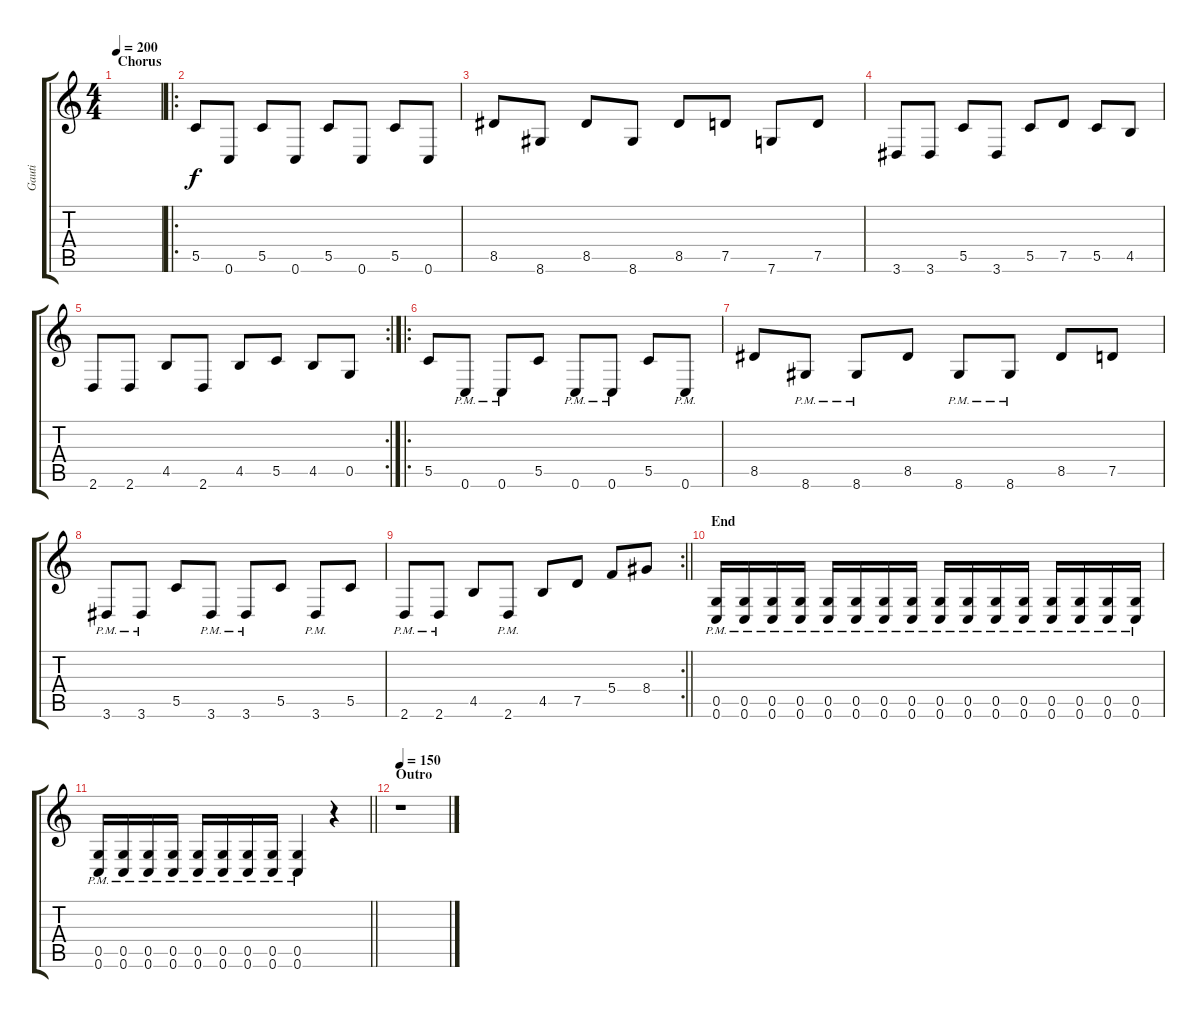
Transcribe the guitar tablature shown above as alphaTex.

\track ("Gauti" "Gauti") {instrument distortionguitar}
\staff {score tabs}
\tuning (D4 A3 F3 C3 G2 C2) {hide}
\ts (4 4)
\section ("" "Chorus")
\tempo 200
\clef g2
\ks c
|
\ro
5.5.8{instrument distortionguitar} 0.6.8 5.5.8 0.6.8 5.5.8 0.6.8 5.5.8 0.6.8 |
8.5.8 8.6.8 8.5.8 8.6.8 8.5.8 7.5.8 7.6.8 7.5.8 |
3.6.8 3.6.8 5.5.8 3.6.8 5.5.8 7.5.8 5.5.8 4.5.8 |
\rc 2
2.6.8 2.6.8 4.5.8 2.6.8 4.5.8 5.5.8 4.5.8 0.5.8 |
\ro
5.5.8 0.6{pm}.8 0.6{pm}.8 5.5.8 0.6{pm}.8 0.6{pm}.8 5.5.8 0.6{pm}.8 |
8.5.8 8.6{pm}.8 8.6{pm}.8 8.5.8 8.6{pm}.8 8.6{pm}.8 8.5.8 7.5.8 |
3.6{pm}.8 3.6{pm}.8 5.5.8 3.6{pm}.8 3.6{pm}.8 5.5.8 3.6{pm}.8 5.5.8 |
\rc 2
\barLineRight lightlight
2.6{pm}.8 2.6{pm}.8 4.5.8 2.6{pm}.8 4.5.8 7.5.8 5.4.8 8.4.8 |
\section ("" "End")
(0.5{pm} 0.6{pm}).16 (0.5{pm} 0.6{pm}).16 (0.5{pm} 0.6{pm}).16 (0.5{pm} 0.6{pm}).16 (0.5{pm} 0.6{pm}).16 (0.5{pm} 0.6{pm}).16 (0.5{pm} 0.6{pm}).16 (0.5{pm} 0.6{pm}).16 (0.5{pm} 0.6{pm}).16 (0.5{pm} 0.6{pm}).16 (0.5{pm} 0.6{pm}).16 (0.5{pm} 0.6{pm}).16 (0.5{pm} 0.6{pm}).16 (0.5{pm} 0.6{pm}).16 (0.5{pm} 0.6{pm}).16 (0.5{pm} 0.6{pm}).16 |
\barLineRight lightlight
(0.5{pm} 0.6{pm}).16 (0.5{pm} 0.6{pm}).16 (0.5{pm} 0.6{pm}).16 (0.5{pm} 0.6{pm}).16 (0.5{pm} 0.6{pm}).16 (0.5{pm} 0.6{pm}).16 (0.5{pm} 0.6{pm}).16 (0.5{pm} 0.6{pm}).16 (0.5{pm} 0.6{pm}).4 r.4 |
\section ("" "Outro")
\tempo 150
r.1
